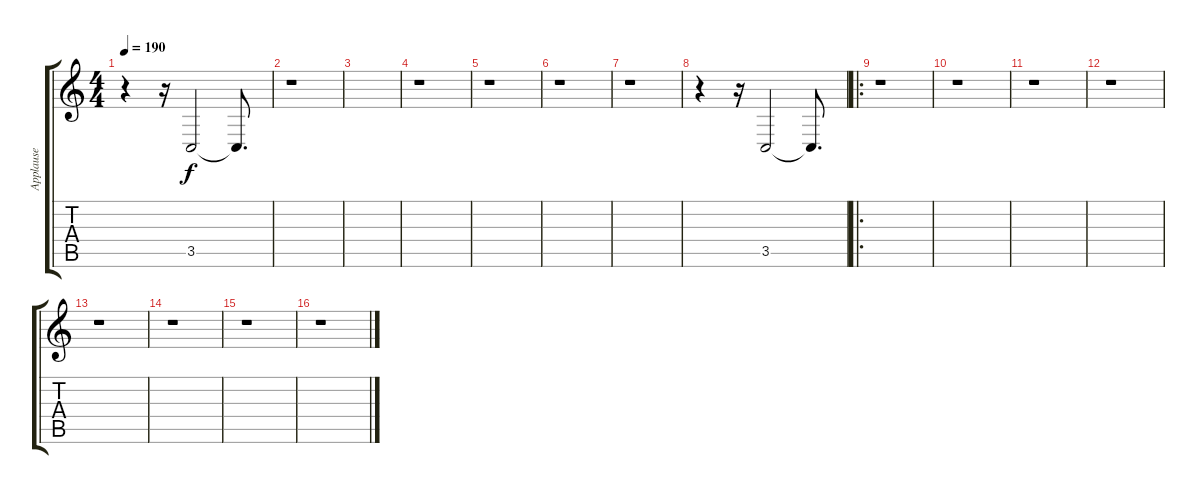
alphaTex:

\track ("Applause" "Applause") {instrument applause}
\staff {score tabs}
\tuning (E4 B3 G3 D3 A2 E2) {hide}
\ts (4 4)
\tempo 190
\clef g2
\ks c
r.4{dy f instrument applause} r.16 3.5.2 3.5{t}.8{d} |
r.1 |
|
r.1 |
r.1 |
r.1 |
r.1 |
r.4 r.16 3.5.2 3.5{t}.8{d} |
\ro
r.1 |
r.1 |
r.1 |
r.1 |
r.1 |
r.1 |
r.1 |
r.1
